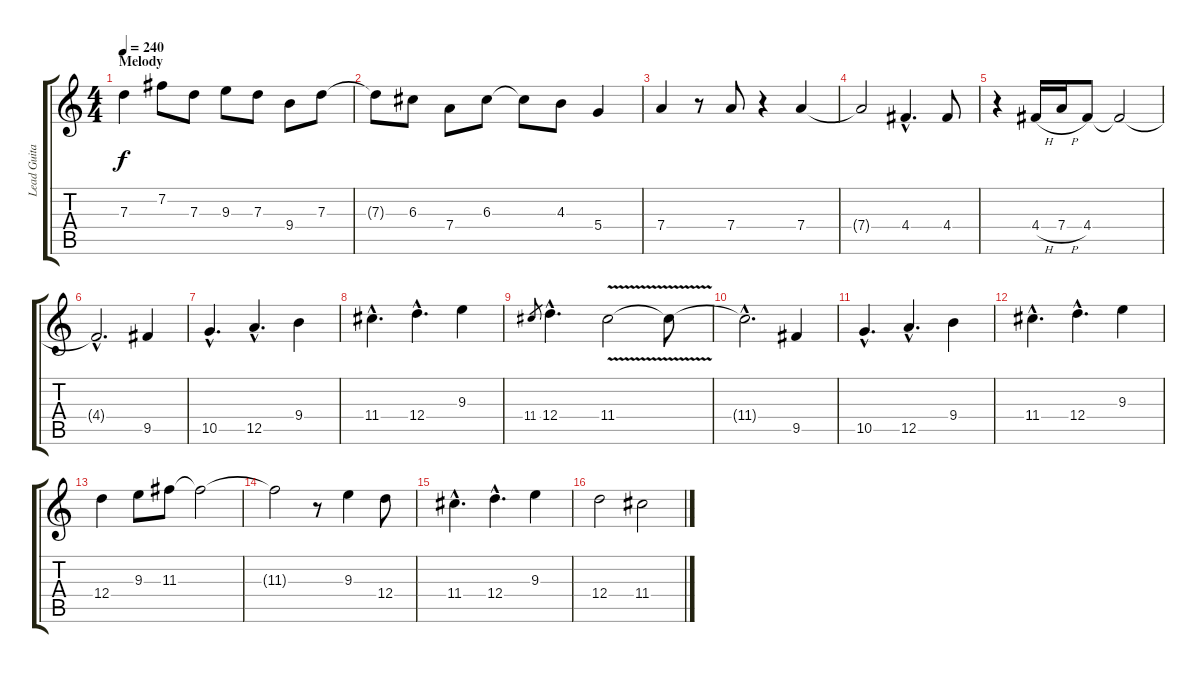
\track ("Lead Guitar" "Lead Guita") {instrument electricguitarjazz}
\staff {score tabs}
\tuning (E4 B3 G3 D3 A2 E2) {hide}
\ts (4 4)
\section ("" "Melody")
\tempo 240
\clef g2
\ks c
7.3.4{dy f instrument electricguitarjazz} 7.2.8 7.3.8 9.3.8 7.3.8 9.4.8 7.3.8 |
7.3{t}.8 6.3.8 7.4.8 6.3.8 6.3{t}.8 4.3.8 5.4.4 |
7.4.4 r.8 7.4.8 r.4 7.4.4 |
7.4{t}.2 4.4{hac}.4{d} 4.4.8 |
r.4 4.4{h}.16 7.4{h}.16 4.4.8 4.4{t}.2 |
4.4{hac t}.2{d} 9.5.4 |
10.5{hac}.4{d} 12.5{hac}.4{d} 9.4.4 |
11.4{hac}.4{d} 12.4{hac}.4{d} 9.3.4 |
11.4.8{gr} 12.4{hac}.4{d} 11.4{v}.2 11.4{t}.8 |
11.4{hac t}.2{d} 9.5.4 |
10.5{hac}.4{d} 12.5{hac}.4{d} 9.4.4 |
11.4{hac}.4{d} 12.4{hac}.4{d} 9.3.4 |
12.4.4 9.3.8 11.3.8 11.3{t}.2 |
11.3{t}.2 r.8 9.3.4 12.4.8 |
11.4{hac}.4{d} 12.4{hac}.4{d} 9.3.4 |
12.4.2 11.4.2
